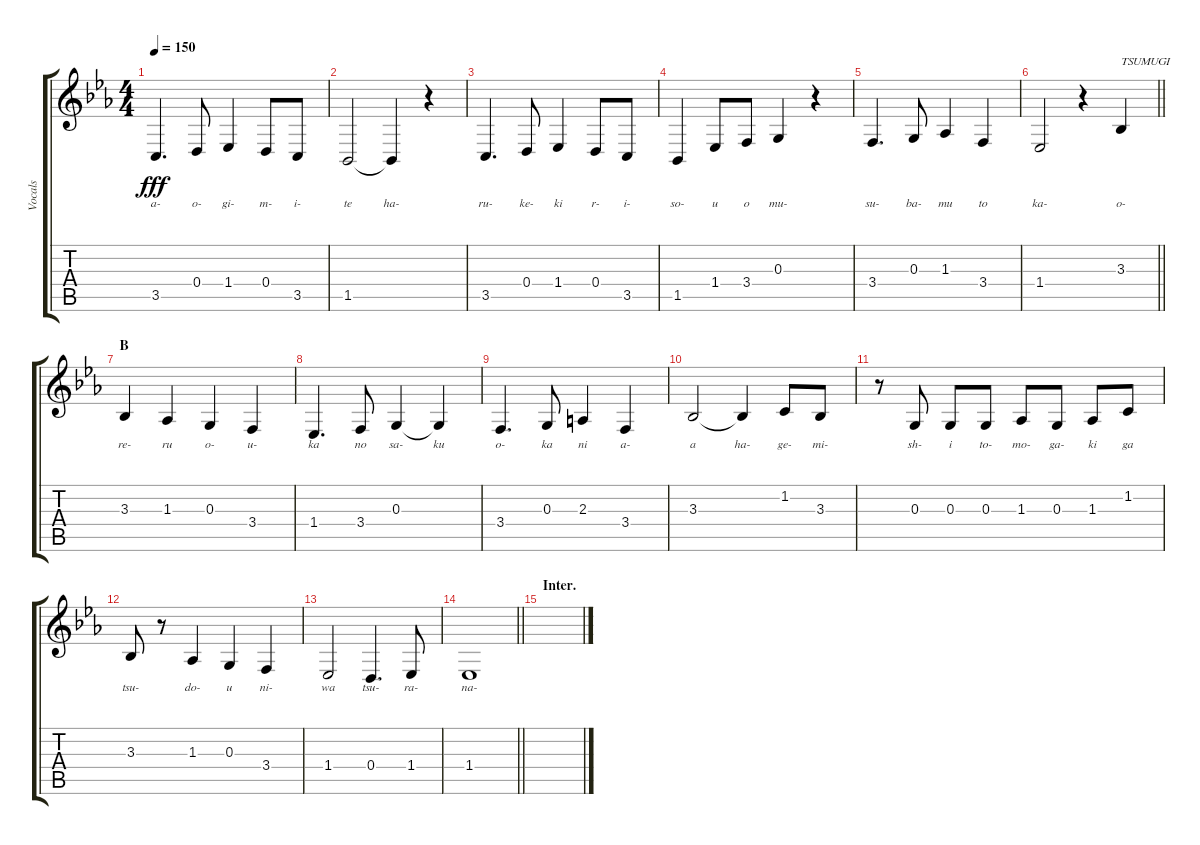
\track ("Vocals" "Vocals") {instrument altosax}
\staff {score tabs}
\tuning (E4 B3 G3 D3 A2 E2) {hide}
\ts (4 4)
\tempo 150
\clef g2
\ks eb
3.5.4{d lyrics (0 "a-") lyrics (1 "") lyrics (2 "") lyrics (3 "") lyrics (4 "") dy fff} 0.4.8{lyrics (0 "o-") lyrics (1 "") lyrics (2 "") lyrics (3 "") lyrics (4 "")} 1.4.4{lyrics (0 "gi-") lyrics (1 "") lyrics (2 "") lyrics (3 "") lyrics (4 "")} 0.4.8{lyrics (0 "m-") lyrics (1 "") lyrics (2 "") lyrics (3 "") lyrics (4 "")} 3.5.8{lyrics (0 "i-") lyrics (1 "") lyrics (2 "") lyrics (3 "") lyrics (4 "")} |
1.5.2{lyrics (0 "te") lyrics (1 "") lyrics (2 "") lyrics (3 "") lyrics (4 "")} 1.5{t}.4{lyrics (0 "ha-") lyrics (1 "") lyrics (2 "") lyrics (3 "") lyrics (4 "")} r.4 |
3.5.4{d lyrics (0 "ru-") lyrics (1 "") lyrics (2 "") lyrics (3 "") lyrics (4 "")} 0.4.8{lyrics (0 "ke-") lyrics (1 "") lyrics (2 "") lyrics (3 "") lyrics (4 "")} 1.4.4{lyrics (0 "ki") lyrics (1 "") lyrics (2 "") lyrics (3 "") lyrics (4 "")} 0.4.8{lyrics (0 "r-") lyrics (1 "") lyrics (2 "") lyrics (3 "") lyrics (4 "")} 3.5.8{lyrics (0 "i-") lyrics (1 "") lyrics (2 "") lyrics (3 "") lyrics (4 "")} |
1.5.4{lyrics (0 "so-") lyrics (1 "") lyrics (2 "") lyrics (3 "") lyrics (4 "")} 1.4.8{lyrics (0 "u") lyrics (1 "") lyrics (2 "") lyrics (3 "") lyrics (4 "")} 3.4.8{lyrics (0 "o") lyrics (1 "") lyrics (2 "") lyrics (3 "") lyrics (4 "")} 0.3.4{lyrics (0 "mu-") lyrics (1 "") lyrics (2 "") lyrics (3 "") lyrics (4 "")} r.4 |
3.4.4{d lyrics (0 "su-") lyrics (1 "") lyrics (2 "") lyrics (3 "") lyrics (4 "")} 0.3.8{lyrics (0 "ba-") lyrics (1 "") lyrics (2 "") lyrics (3 "") lyrics (4 "")} 1.3.4{lyrics (0 "mu") lyrics (1 "") lyrics (2 "") lyrics (3 "") lyrics (4 "")} 3.4.4{lyrics (0 "to") lyrics (1 "") lyrics (2 "") lyrics (3 "") lyrics (4 "")} |
\barLineRight lightlight
1.4.2{lyrics (0 "ka-") lyrics (1 "") lyrics (2 "") lyrics (3 "") lyrics (4 "")} r.4 3.3.4{txt "TSUMUGI" lyrics (0 "o-") lyrics (1 "") lyrics (2 "") lyrics (3 "") lyrics (4 "")} |
\section ("" "B")
3.3.4{lyrics (0 "re-") lyrics (1 "") lyrics (2 "") lyrics (3 "") lyrics (4 "")} 1.3.4{lyrics (0 "ru") lyrics (1 "") lyrics (2 "") lyrics (3 "") lyrics (4 "")} 0.3.4{lyrics (0 "o-") lyrics (1 "") lyrics (2 "") lyrics (3 "") lyrics (4 "")} 3.4.4{lyrics (0 "u-") lyrics (1 "") lyrics (2 "") lyrics (3 "") lyrics (4 "")} |
1.4.4{d lyrics (0 "ka") lyrics (1 "") lyrics (2 "") lyrics (3 "") lyrics (4 "")} 3.4.8{lyrics (0 "no") lyrics (1 "") lyrics (2 "") lyrics (3 "") lyrics (4 "")} 0.3.4{lyrics (0 "sa-") lyrics (1 "") lyrics (2 "") lyrics (3 "") lyrics (4 "")} 0.3{t}.4{lyrics (0 "ku") lyrics (1 "") lyrics (2 "") lyrics (3 "") lyrics (4 "")} |
3.4.4{d lyrics (0 "o-") lyrics (1 "") lyrics (2 "") lyrics (3 "") lyrics (4 "")} 0.3.8{lyrics (0 "ka") lyrics (1 "") lyrics (2 "") lyrics (3 "") lyrics (4 "")} 2.3.4{lyrics (0 "ni") lyrics (1 "") lyrics (2 "") lyrics (3 "") lyrics (4 "")} 3.4.4{lyrics (0 "a-") lyrics (1 "") lyrics (2 "") lyrics (3 "") lyrics (4 "")} |
3.3.2{lyrics (0 "a") lyrics (1 "") lyrics (2 "") lyrics (3 "") lyrics (4 "")} 3.3{t}.4{lyrics (0 "ha-") lyrics (1 "") lyrics (2 "") lyrics (3 "") lyrics (4 "")} 1.2.8{lyrics (0 "ge-") lyrics (1 "") lyrics (2 "") lyrics (3 "") lyrics (4 "")} 3.3.8{lyrics (0 "mi-") lyrics (1 "") lyrics (2 "") lyrics (3 "") lyrics (4 "")} |
r.8 0.3.8{lyrics (0 "sh-") lyrics (1 "") lyrics (2 "") lyrics (3 "") lyrics (4 "")} 0.3.8{lyrics (0 "i") lyrics (1 "") lyrics (2 "") lyrics (3 "") lyrics (4 "")} 0.3.8{lyrics (0 "to-") lyrics (1 "") lyrics (2 "") lyrics (3 "") lyrics (4 "")} 1.3.8{lyrics (0 "mo-") lyrics (1 "") lyrics (2 "") lyrics (3 "") lyrics (4 "")} 0.3.8{lyrics (0 "ga-") lyrics (1 "") lyrics (2 "") lyrics (3 "") lyrics (4 "")} 1.3.8{lyrics (0 "ki") lyrics (1 "") lyrics (2 "") lyrics (3 "") lyrics (4 "")} 1.2.8{lyrics (0 "ga") lyrics (1 "") lyrics (2 "") lyrics (3 "") lyrics (4 "")} |
3.3.8{lyrics (0 "tsu-") lyrics (1 "") lyrics (2 "") lyrics (3 "") lyrics (4 "")} r.8 1.3.4{lyrics (0 "do-") lyrics (1 "") lyrics (2 "") lyrics (3 "") lyrics (4 "")} 0.3.4{lyrics (0 "u") lyrics (1 "") lyrics (2 "") lyrics (3 "") lyrics (4 "")} 3.4.4{lyrics (0 "ni-") lyrics (1 "") lyrics (2 "") lyrics (3 "") lyrics (4 "")} |
1.4.2{lyrics (0 "wa") lyrics (1 "") lyrics (2 "") lyrics (3 "") lyrics (4 "")} 0.4.4{d lyrics (0 "tsu-") lyrics (1 "") lyrics (2 "") lyrics (3 "") lyrics (4 "")} 1.4.8{lyrics (0 "ra-") lyrics (1 "") lyrics (2 "") lyrics (3 "") lyrics (4 "")} |
\barLineRight lightlight
1.4.1{lyrics (0 "na-") lyrics (1 "") lyrics (2 "") lyrics (3 "") lyrics (4 "")} |
\section ("" "Inter.")
